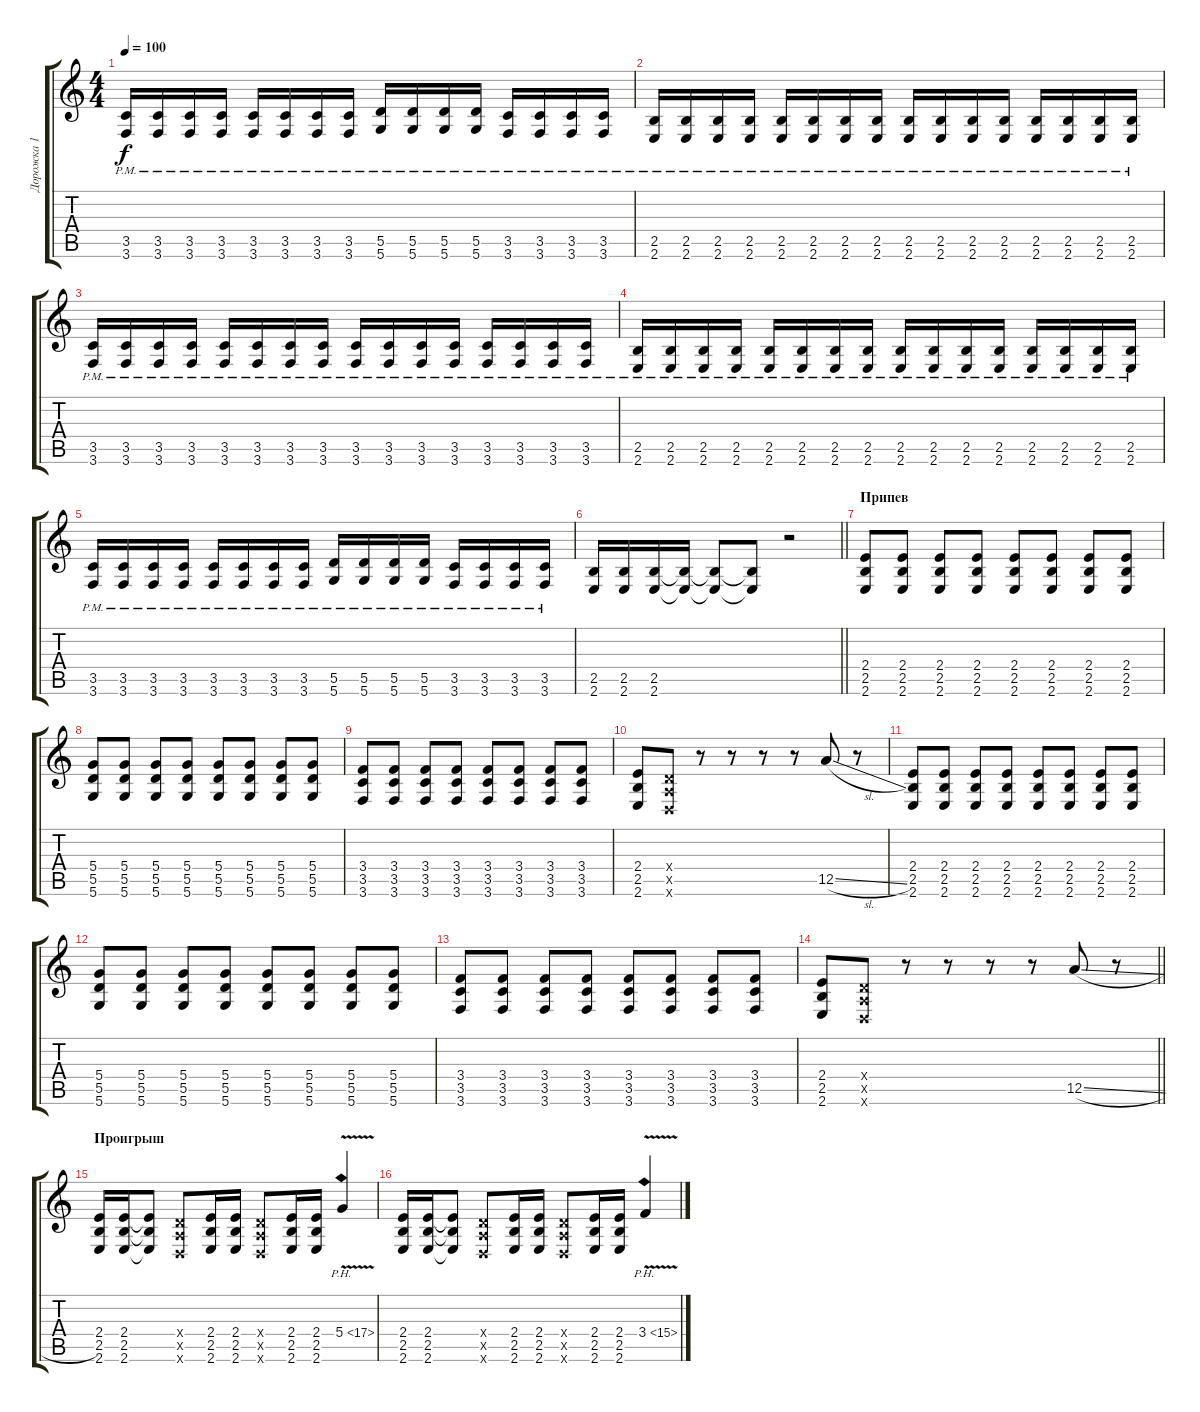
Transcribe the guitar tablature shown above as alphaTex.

\track ("Дорожка 1" "Дорожка 1") {instrument distortionguitar}
\staff {score tabs}
\tuning (E4 B3 G3 D3 A2 D2) {hide}
\ts (4 4)
\tempo 100
\clef g2
\ks c
(3.5{pm} 3.6{pm}).16{dy f} (3.5{pm} 3.6{pm}).16 (3.5{pm} 3.6{pm}).16 (3.5{pm} 3.6{pm}).16 (3.5{pm} 3.6{pm}).16 (3.5{pm} 3.6{pm}).16 (3.5{pm} 3.6{pm}).16 (3.5{pm} 3.6{pm}).16 (5.5{pm} 5.6{pm}).16 (5.5{pm} 5.6{pm}).16 (5.5{pm} 5.6{pm}).16 (5.5{pm} 5.6{pm}).16 (3.5{pm} 3.6{pm}).16 (3.5{pm} 3.6{pm}).16 (3.5{pm} 3.6{pm}).16 (3.5{pm} 3.6{pm}).16 |
(2.5{pm} 2.6{pm}).16 (2.5{pm} 2.6{pm}).16 (2.5{pm} 2.6{pm}).16 (2.5{pm} 2.6{pm}).16 (2.5{pm} 2.6{pm}).16 (2.5{pm} 2.6{pm}).16 (2.5{pm} 2.6{pm}).16 (2.5{pm} 2.6{pm}).16 (2.5{pm} 2.6{pm}).16 (2.5{pm} 2.6{pm}).16 (2.5{pm} 2.6{pm}).16 (2.5{pm} 2.6{pm}).16 (2.5{pm} 2.6{pm}).16 (2.5{pm} 2.6{pm}).16 (2.5{pm} 2.6{pm}).16 (2.5{pm} 2.6{pm}).16 |
(3.5{pm} 3.6{pm}).16 (3.5{pm} 3.6{pm}).16 (3.5{pm} 3.6{pm}).16 (3.5{pm} 3.6{pm}).16 (3.5{pm} 3.6{pm}).16 (3.5{pm} 3.6{pm}).16 (3.5{pm} 3.6{pm}).16 (3.5{pm} 3.6{pm}).16 (3.5{pm} 3.6{pm}).16 (3.5{pm} 3.6{pm}).16 (3.5{pm} 3.6{pm}).16 (3.5{pm} 3.6{pm}).16 (3.5{pm} 3.6{pm}).16 (3.5{pm} 3.6{pm}).16 (3.5{pm} 3.6{pm}).16 (3.5{pm} 3.6{pm}).16 |
(2.5{pm} 2.6{pm}).16 (2.5{pm} 2.6{pm}).16 (2.5{pm} 2.6{pm}).16 (2.5{pm} 2.6{pm}).16 (2.5{pm} 2.6{pm}).16 (2.5{pm} 2.6{pm}).16 (2.5{pm} 2.6{pm}).16 (2.5{pm} 2.6{pm}).16 (2.5{pm} 2.6{pm}).16 (2.5{pm} 2.6{pm}).16 (2.5{pm} 2.6{pm}).16 (2.5{pm} 2.6{pm}).16 (2.5{pm} 2.6{pm}).16 (2.5{pm} 2.6{pm}).16 (2.5{pm} 2.6{pm}).16 (2.5{pm} 2.6{pm}).16 |
(3.5{pm} 3.6{pm}).16 (3.5{pm} 3.6{pm}).16 (3.5{pm} 3.6{pm}).16 (3.5{pm} 3.6{pm}).16 (3.5{pm} 3.6{pm}).16 (3.5{pm} 3.6{pm}).16 (3.5{pm} 3.6{pm}).16 (3.5{pm} 3.6{pm}).16 (5.5{pm} 5.6{pm}).16 (5.5{pm} 5.6{pm}).16 (5.5{pm} 5.6{pm}).16 (5.5{pm} 5.6{pm}).16 (3.5{pm} 3.6{pm}).16 (3.5{pm} 3.6{pm}).16 (3.5{pm} 3.6{pm}).16 (3.5{pm} 3.6{pm}).16 |
\barLineRight lightlight
(2.5 2.6).16 (2.5 2.6).16 (2.5 2.6).16 (2.5{t} 2.6{t}).16 (2.5{t} 2.6{t}).8 (2.5{t} 2.6{t}).8 r.2 |
\section ("" "Припев")
(2.4 2.5 2.6).8 (2.4 2.5 2.6).8 (2.4 2.5 2.6).8 (2.4 2.5 2.6).8 (2.4 2.5 2.6).8 (2.4 2.5 2.6).8 (2.4 2.5 2.6).8 (2.4 2.5 2.6).8 |
(5.4 5.5 5.6).8 (5.4 5.5 5.6).8 (5.4 5.5 5.6).8 (5.4 5.5 5.6).8 (5.4 5.5 5.6).8 (5.4 5.5 5.6).8 (5.4 5.5 5.6).8 (5.4 5.5 5.6).8 |
(3.4 3.5 3.6).8 (3.4 3.5 3.6).8 (3.4 3.5 3.6).8 (3.4 3.5 3.6).8 (3.4 3.5 3.6).8 (3.4 3.5 3.6).8 (3.4 3.5 3.6).8 (3.4 3.5 3.6).8 |
(2.4 2.5 2.6).8 (0.4{x} 0.5{x} 0.6{x}).8 r.8 r.8 r.8 r.8 12.5{sl}.8 r.8 |
(2.4 2.5 2.6).8 (2.4 2.5 2.6).8 (2.4 2.5 2.6).8 (2.4 2.5 2.6).8 (2.4 2.5 2.6).8 (2.4 2.5 2.6).8 (2.4 2.5 2.6).8 (2.4 2.5 2.6).8 |
(5.4 5.5 5.6).8 (5.4 5.5 5.6).8 (5.4 5.5 5.6).8 (5.4 5.5 5.6).8 (5.4 5.5 5.6).8 (5.4 5.5 5.6).8 (5.4 5.5 5.6).8 (5.4 5.5 5.6).8 |
(3.4 3.5 3.6).8 (3.4 3.5 3.6).8 (3.4 3.5 3.6).8 (3.4 3.5 3.6).8 (3.4 3.5 3.6).8 (3.4 3.5 3.6).8 (3.4 3.5 3.6).8 (3.4 3.5 3.6).8 |
\barLineRight lightlight
(2.4 2.5 2.6).8 (0.4{x} 0.5{x} 0.6{x}).8 r.8 r.8 r.8 r.8 12.5{sl}.8 r.8 |
\section ("" "Проигрыш")
(2.4 2.5 2.6).16 (2.4 2.5 2.6).16 (2.4{t} 2.5{t} 2.6{t}).8 (0.4{x} 0.5{x} 0.6{x}).8 (2.4 2.5 2.6).16 (2.4 2.5 2.6).16 (0.4{x} 0.5{x} 0.6{x}).8 (2.4 2.5 2.6).16 (2.4 2.5 2.6).16 5.4{ph 12 v}.4 |
(2.4 2.5 2.6).16 (2.4 2.5 2.6).16 (2.4{t} 2.5{t} 2.6{t}).8 (0.4{x} 0.5{x} 0.6{x}).8 (2.4 2.5 2.6).16 (2.4 2.5 2.6).16 (0.4{x} 0.5{x} 0.6{x}).8 (2.4 2.5 2.6).16 (2.4 2.5 2.6).16 3.4{ph 12 v}.4
